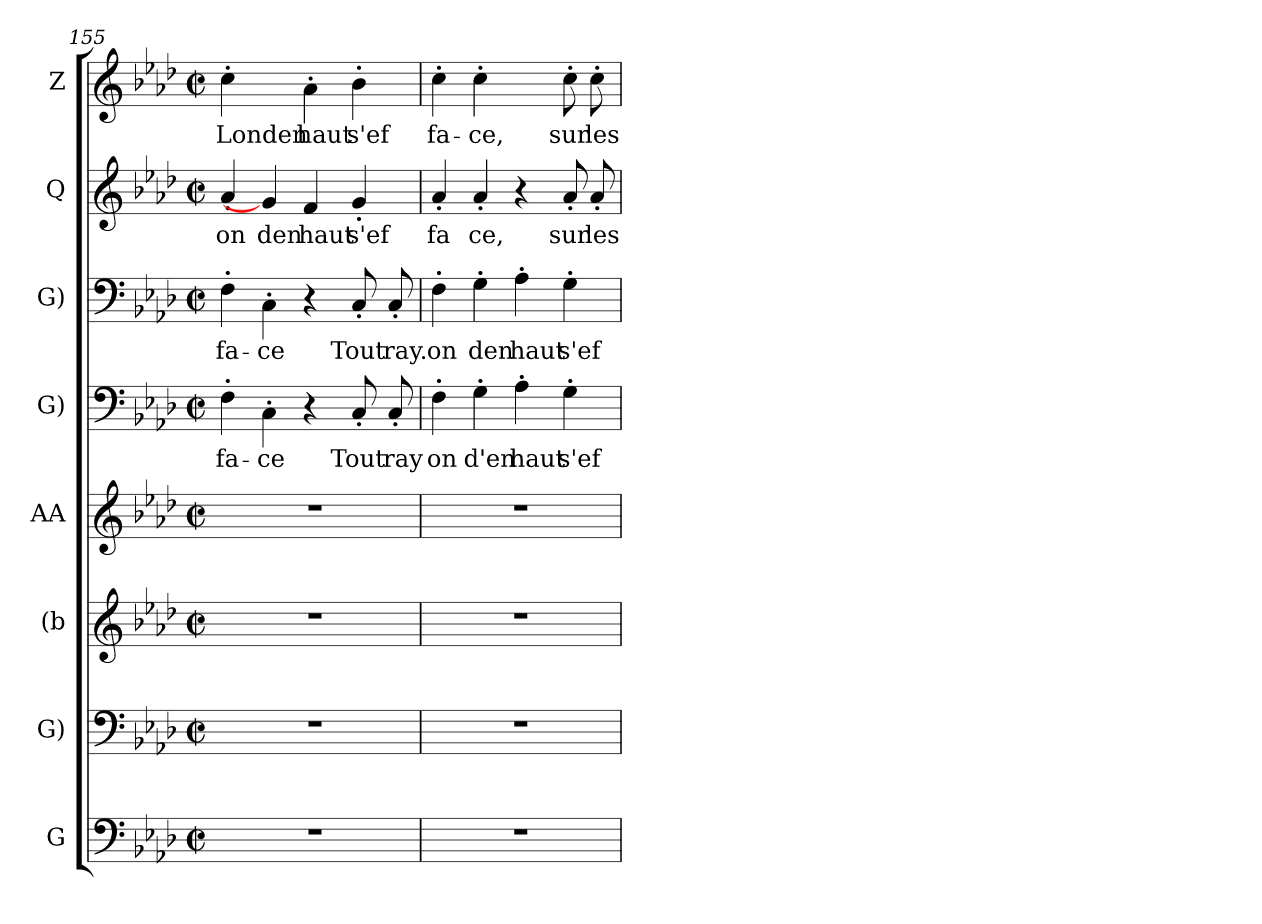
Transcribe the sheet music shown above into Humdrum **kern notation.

**kern	**kern	**kern	**kern	**kern	**text	**kern	**text	**kern	**text	**kern	**text
*part8	*part7	*part6	*part5	*part4	*part4	*part3	*part3	*part2	*part2	*part1	*part1
*staff8	*staff7	*staff6	*staff5	*staff4	*staff4	*staff3	*staff3	*staff2	*staff2	*staff1	*staff1
*I"G	*I"G)	*I"(b	*I"AA	*I"G)	*	*I"G)	*	*I"Q	*	*I"Z	*
*clefF4	*clefF4	*clefG2	*clefG2	*clefF4	*	*clefF4	*	*clefG2	*	*clefG2	*
*k[b-e-a-d-]	*k[b-e-a-d-]	*k[b-e-a-d-]	*k[b-e-a-d-]	*k[b-e-a-d-]	*	*k[b-e-a-d-]	*	*k[b-e-a-d-]	*	*k[b-e-a-d-]	*
*M2/2	*M2/2	*M2/2	*M2/2	*M2/2	*	*M2/2	*	*M2/2	*	*M2/2	*
*met(c|)	*met(c|)	*met(c|)	*met(c|)	*met(c|)	*	*met(c|)	*	*met(c|)	*	*met(c|)	*
=155	=155	=155	=155	=155	=155	=155	=155	=155	=155	=155	=155
1r	1r	1r	1r	4F'>i\	fa-	4F'>i\	fa-	4a-'<i/	on	4cc'>i\	Londen
.	.	.	.	4C'>i\	ce	4C'>i\	ce	4gi/]	den	4ryy	.
.	.	.	.	4r	.	4r	.	4fi/	haut	4a-'>i\	haut
.	.	.	.	8C'<i/	Tout	8C'<i/	Tout	4g'<i/	s'ef	4b-'>i\	s'ef
.	.	.	.	8C'<i/	ray	8C'<i/	ray.	.	.	.	.
!!LO:LB:g=z
=156	=156	=156	=156	=156	=156	=156	=156	=156	=156	=156	=156
1r	1r	1r	1r	4F'>i\	on	4F'>i\	on	4a-'<i/	fa	4cc'>i\	fa-
.	.	.	.	4G'>i\	d'en	4G'>i\	den	4a-'<i/	ce,	4cc'>i\	ce,
.	.	.	.	4A-'>i\	haut	4A-'>i\	haut	4r	.	4ryy	.
.	.	.	.	4G'>i\	s'ef	4G'>i\	s'ef-	8a-'<i/	sur	8cc'>i\	sur
.	.	.	.	.	.	.	.	8a-'<i/	les	8cc'>i\	les
=	=	=	=	=	=	=	=	=	=	=	=
*-	*-	*-	*-	*-	*-	*-	*-	*-	*-	*-	*-
